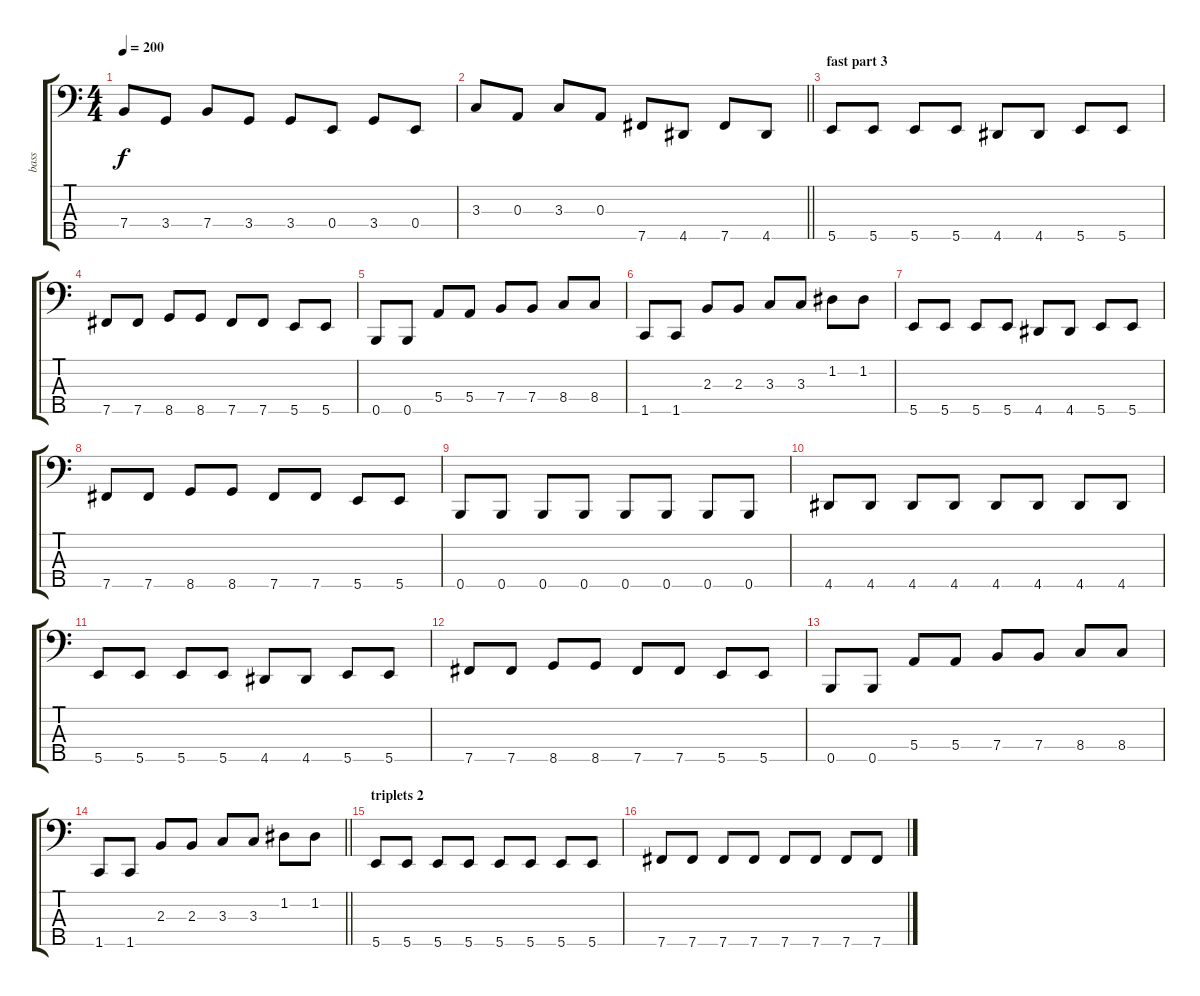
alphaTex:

\track ("bass" "bass") {instrument electricbassfinger}
\staff {score tabs}
\tuning (G2 D2 A1 E1 B0) {hide}
\ts (4 4)
\tempo 200
\clef f4
\ks c
7.4.8{dy f} 3.4.8 7.4.8 3.4.8 3.4.8 0.4.8 3.4.8 0.4.8 |
\barLineRight lightlight
3.3.8 0.3.8 3.3.8 0.3.8 7.5.8 4.5.8 7.5.8 4.5.8 |
\section ("" "fast part 3")
5.5.8 5.5.8 5.5.8 5.5.8 4.5.8 4.5.8 5.5.8 5.5.8 |
7.5.8 7.5.8 8.5.8 8.5.8 7.5.8 7.5.8 5.5.8 5.5.8 |
0.5.8 0.5.8 5.4.8 5.4.8 7.4.8 7.4.8 8.4.8 8.4.8 |
1.5.8 1.5.8 2.3.8 2.3.8 3.3.8 3.3.8 1.2.8 1.2.8 |
5.5.8 5.5.8 5.5.8 5.5.8 4.5.8 4.5.8 5.5.8 5.5.8 |
7.5.8 7.5.8 8.5.8 8.5.8 7.5.8 7.5.8 5.5.8 5.5.8 |
0.5.8 0.5.8 0.5.8 0.5.8 0.5.8 0.5.8 0.5.8 0.5.8 |
4.5.8 4.5.8 4.5.8 4.5.8 4.5.8 4.5.8 4.5.8 4.5.8 |
5.5.8 5.5.8 5.5.8 5.5.8 4.5.8 4.5.8 5.5.8 5.5.8 |
7.5.8 7.5.8 8.5.8 8.5.8 7.5.8 7.5.8 5.5.8 5.5.8 |
0.5.8 0.5.8 5.4.8 5.4.8 7.4.8 7.4.8 8.4.8 8.4.8 |
\barLineRight lightlight
1.5.8 1.5.8 2.3.8 2.3.8 3.3.8 3.3.8 1.2.8 1.2.8 |
\section ("" "triplets 2")
5.5.8 5.5.8 5.5.8 5.5.8 5.5.8 5.5.8 5.5.8 5.5.8 |
7.5.8 7.5.8 7.5.8 7.5.8 7.5.8 7.5.8 7.5.8 7.5.8
